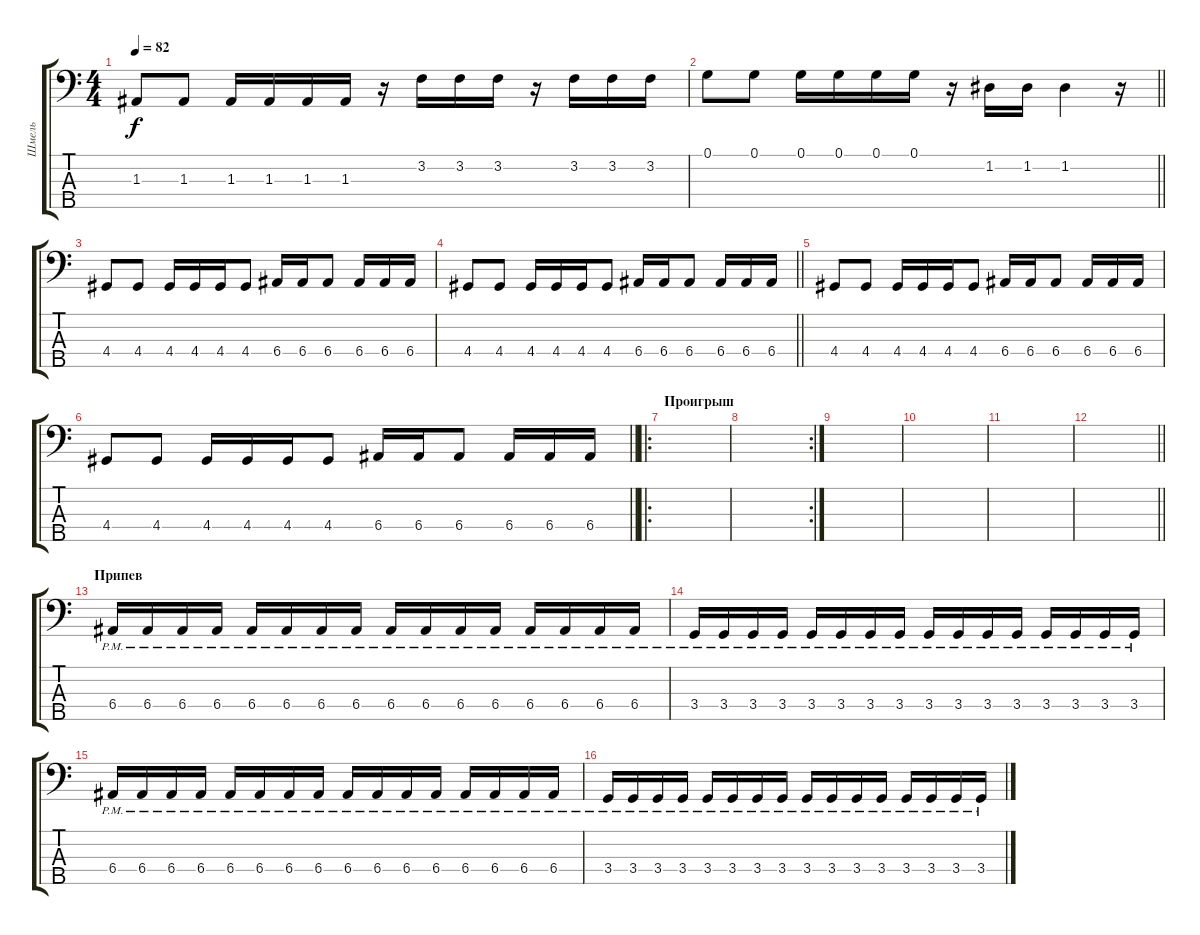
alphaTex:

\track ("Шмель" "Шмель") {instrument electricbassfinger}
\staff {score tabs}
\tuning (G2 D2 A1 E1 B0) {hide}
\ts (4 4)
\tempo 82
\clef f4
\ks c
1.3.8{dy f} 1.3.8 1.3.16 1.3.16 1.3.16 1.3.16 r.16 3.2.16 3.2.16 3.2.16 r.16 3.2.16 3.2.16 3.2.16 |
\barLineRight lightlight
0.1.8 0.1.8 0.1.16 0.1.16 0.1.16 0.1.16 r.16 1.2.16 1.2.16 1.2.4 r.16 |
4.4.8 4.4.8 4.4.16 4.4.16 4.4.16 4.4.8 6.4.16 6.4.16 6.4.8 6.4.16 6.4.16 6.4.16 |
\barLineRight lightlight
4.4.8 4.4.8 4.4.16 4.4.16 4.4.16 4.4.8 6.4.16 6.4.16 6.4.8 6.4.16 6.4.16 6.4.16 |
4.4.8 4.4.8 4.4.16 4.4.16 4.4.16 4.4.8 6.4.16 6.4.16 6.4.8 6.4.16 6.4.16 6.4.16 |
\barLineRight lightlight
4.4.8 4.4.8 4.4.16 4.4.16 4.4.16 4.4.8 6.4.16 6.4.16 6.4.8 6.4.16 6.4.16 6.4.16 |
\ro
\section ("" "Проигрыш")
|
\rc 2
|
|
|
|
\barLineRight lightlight
|
\section ("" "Припев")
6.4{pm}.16 6.4{pm}.16 6.4{pm}.16 6.4{pm}.16 6.4{pm}.16 6.4{pm}.16 6.4{pm}.16 6.4{pm}.16 6.4{pm}.16 6.4{pm}.16 6.4{pm}.16 6.4{pm}.16 6.4{pm}.16 6.4{pm}.16 6.4{pm}.16 6.4{pm}.16 |
3.4{pm}.16 3.4{pm}.16 3.4{pm}.16 3.4{pm}.16 3.4{pm}.16 3.4{pm}.16 3.4{pm}.16 3.4{pm}.16 3.4{pm}.16 3.4{pm}.16 3.4{pm}.16 3.4{pm}.16 3.4{pm}.16 3.4{pm}.16 3.4{pm}.16 3.4{pm}.16 |
6.4{pm}.16 6.4{pm}.16 6.4{pm}.16 6.4{pm}.16 6.4{pm}.16 6.4{pm}.16 6.4{pm}.16 6.4{pm}.16 6.4{pm}.16 6.4{pm}.16 6.4{pm}.16 6.4{pm}.16 6.4{pm}.16 6.4{pm}.16 6.4{pm}.16 6.4{pm}.16 |
3.4{pm}.16 3.4{pm}.16 3.4{pm}.16 3.4{pm}.16 3.4{pm}.16 3.4{pm}.16 3.4{pm}.16 3.4{pm}.16 3.4{pm}.16 3.4{pm}.16 3.4{pm}.16 3.4{pm}.16 3.4{pm}.16 3.4{pm}.16 3.4{pm}.16 3.4{pm}.16
